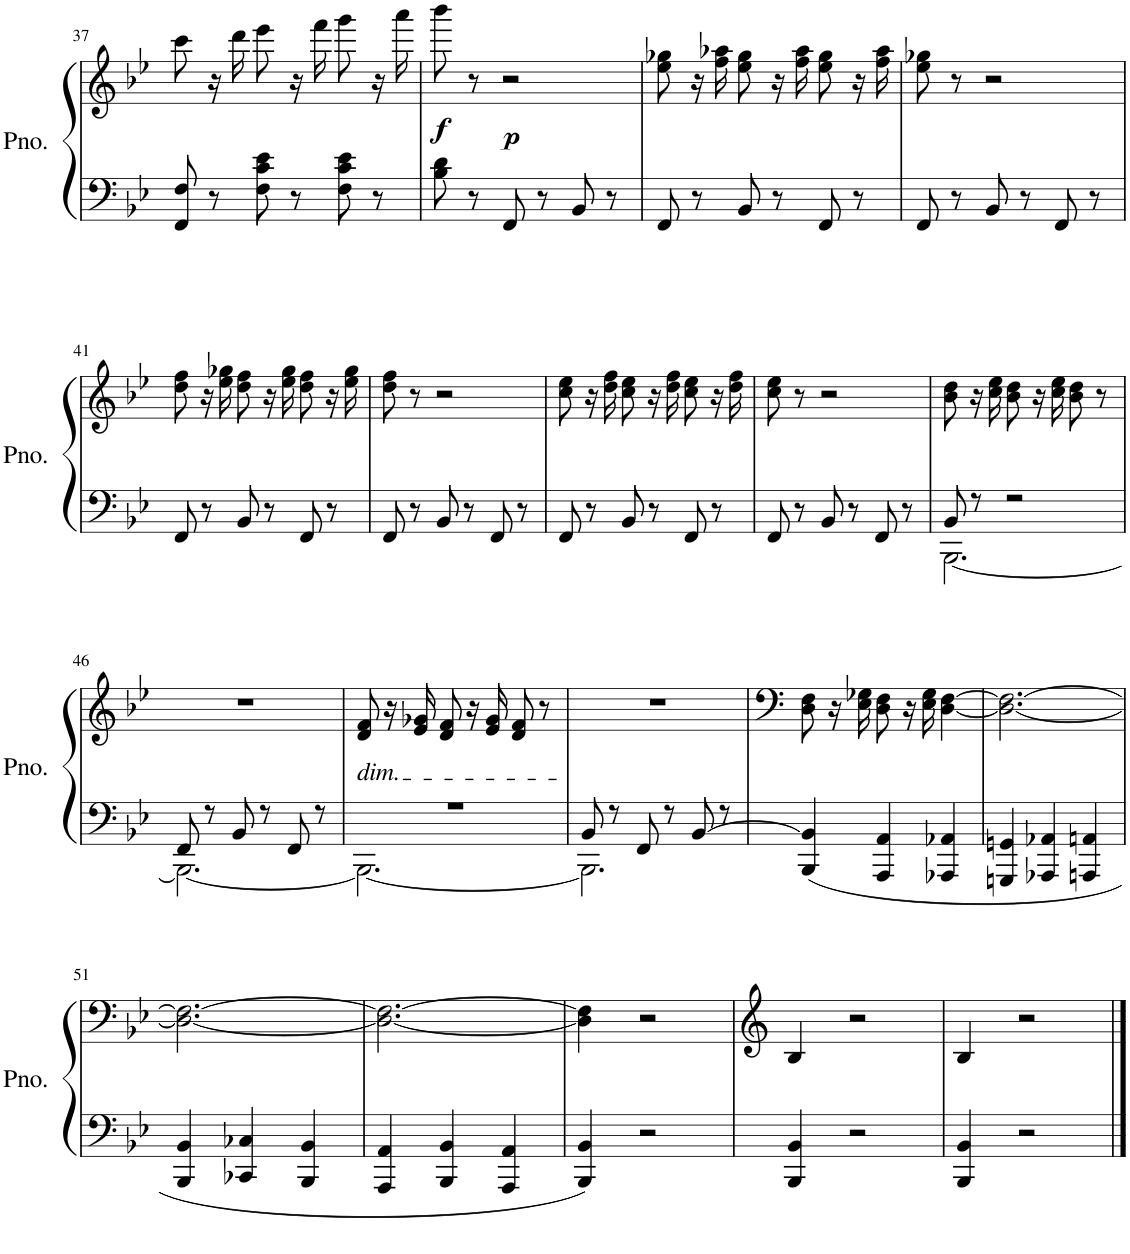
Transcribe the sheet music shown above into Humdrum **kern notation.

**kern	**kern	**dynam
*part1	*part1	*part1
*staff2	*staff1	*staff1/2
*I"Piano	*	*
*I'Pno.	*	*
!!LO:PB:g=z
*clefF4	*clefG2	*
*k[b-e-]	*k[b-e-]	*
*M3/4	*M3/4	*
=37	=37	=37
8FF/ 8F/	8ccc\	.
8r	16r	.
.	16ddd\	.
8F\ 8c\ 8e-\	8eee-\	.
8r	16r	.
.	16fff\	.
8F\ 8c\ 8e-\	8ggg\	.
8r	16r	.
.	16aaa\	.
=38	=38	=38
!	!	!LO:DY:b
8B-\ 8d\	8bbb-\	f
8r	8r	.
!	!	!LO:DY:a=2
8FF/	2r	p
8r	.	.
8BB-/	.	.
8r	.	.
=39	=39	=39
8FF/	8ee-\ 8gg-X\	.
8r	16r	.
.	16ff\ 16aa-X\	.
8BB-/	8ee-\ 8gg-\	.
8r	16r	.
.	16ff\ 16aa-\	.
8FF/	8ee-\ 8gg-\	.
8r	16r	.
.	16ff\ 16aa-\	.
=40	=40	=40
8FF/	8ee-\ 8gg-X\	.
8r	8r	.
8BB-/	2r	.
8r	.	.
8FF/	.	.
8r	.	.
!!LO:LB:g=z
=41	=41	=41
8FF/	8dd\ 8ff\	.
8r	16r	.
.	16ee-\ 16gg-X\	.
8BB-/	8dd\ 8ff\	.
8r	16r	.
.	16ee-\ 16gg-\	.
8FF/	8dd\ 8ff\	.
8r	16r	.
.	16ee-\ 16gg-\	.
=42	=42	=42
8FF/	8dd\ 8ff\	.
8r	8r	.
8BB-/	2r	.
8r	.	.
8FF/	.	.
8r	.	.
=43	=43	=43
8FF/	8cc\ 8ee-\	.
8r	16r	.
.	16dd\ 16ff\	.
8BB-/	8cc\ 8ee-\	.
8r	16r	.
.	16dd\ 16ff\	.
8FF/	8cc\ 8ee-\	.
8r	16r	.
.	16dd\ 16ff\	.
=44	=44	=44
8FF/	8cc\ 8ee-\	.
8r	8r	.
8BB-/	2r	.
8r	.	.
8FF/	.	.
8r	.	.
=45	=45	=45
*^	*	*
8BB-/	[2.BBB-\	8b-\ 8dd\	.
8r	.	16r	.
.	.	16cc\ 16ee-\	.
2r	.	8b-\ 8dd\	.
.	.	16r	.
.	.	16cc\ 16ee-\	.
.	.	8b-\ 8dd\	.
.	.	8r	.
!!LO:LB:g=z
=46	=46	=46	=46
8FF/	2.BBB-\_	2.r	.
8r	.	.	.
8BB-/	.	.	.
8r	.	.	.
8FF/	.	.	.
8r	.	.	.
=47	=47	=47	=47
!	!	!LO:TX:b:i:t=dim.	!
2.r	2.BBB-\_	8d/ 8f/	.
.	.	16r	.
.	.	16e-/ 16g-X/	.
.	.	8d/ 8f/	.
.	.	16r	.
.	.	16e-/ 16g-/	.
.	.	8d/ 8f/	.
.	.	8r	.
=48	=48	=48	=48
8BB-/	2.BBB-\]	2.r	.
8r	.	.	.
8FF/	.	.	.
8r	.	.	.
[8BB-/	.	.	.
8r	.	.	.
*v	*v	*	*
=49	=49	=49
4BBB-/ 4BB-/]	8D\ 8F\	.
.	16r	.
.	16E-\ 16G-X\	.
4AAA/ 4AA/	8D\ 8F\	.
.	16r	.
.	16E-\ 16G-\	.
4AAA-X/ 4AA-X/	[4D\ [4F\	.
=50	=50	=50
4GGGn/ 4GGn/	2.D\_ 2.F\_	.
4AAA-X/ 4AA-X/	.	.
4AAAn/ 4AAn/	.	.
!!LO:LB:g=z
=51	=51	=51
4BBB-/ 4BB-/	2.D\_ 2.F\_	.
4CC-X/ 4C-X/	.	.
4BBB-/ 4BB-/	.	.
=52	=52	=52
4AAA/ 4AA/	2.D\_ 2.F\_	.
4BBB-/ 4BB-/	.	.
4AAA/ 4AA/	.	.
=53	=53	=53
4BBB-/ 4BB-/	4D\] 4F\]	.
2r	2r	.
=54	=54	=54
4BBB-/ 4BB-/	4B-/	.
2r	2r	.
=55	=55	=55
4BBB-/ 4BB-/	4B-/	.
2r	2r	.
==	==	==
*-	*-	*-
